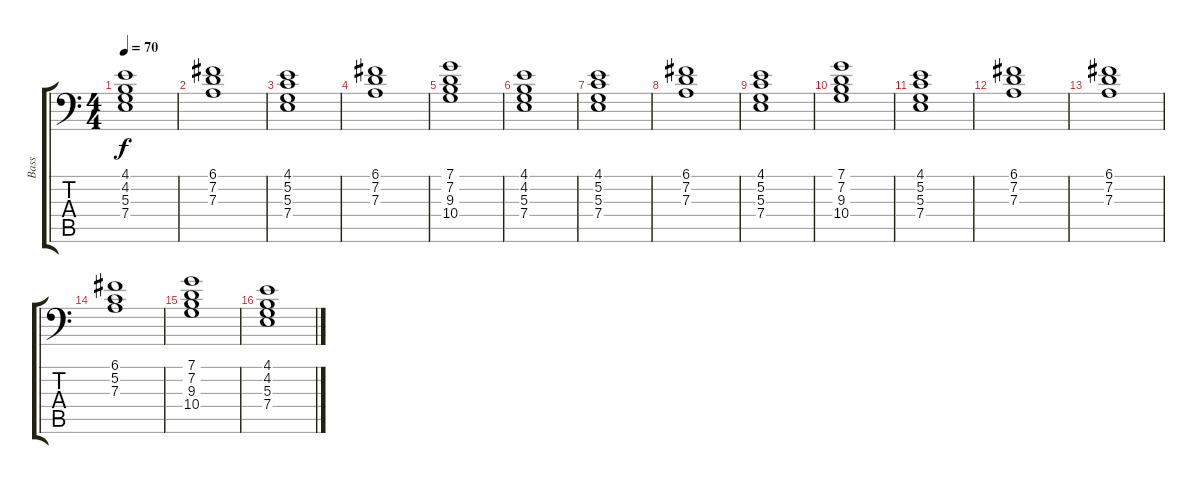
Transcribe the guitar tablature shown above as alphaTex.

\track ("Bass" "Bass") {instrument acousticguitarsteel}
\staff {score tabs}
\tuning (C3 G2 D2 A1 E1 B0) {hide}
\ts (4 4)
\tempo 70
\clef f4
\ks c
(4.1 4.2 5.3 7.4).1{dy f} |
(6.1 7.2 7.3).1 |
(4.1 5.2 5.3 7.4).1 |
(6.1 7.2 7.3).1 |
(7.1 7.2 9.3 10.4).1 |
(4.1 4.2 5.3 7.4).1 |
(4.1 5.2 5.3 7.4).1 |
(6.1 7.2 7.3).1 |
(4.1 5.2 5.3 7.4).1 |
(7.1 7.2 9.3 10.4).1 |
(4.1 5.2 5.3 7.4).1 |
(6.1 7.2 7.3).1 |
(6.1 7.2 7.3).1 |
(6.1 5.2 7.3).1 |
(7.1 7.2 9.3 10.4).1 |
(4.1 4.2 5.3 7.4).1
